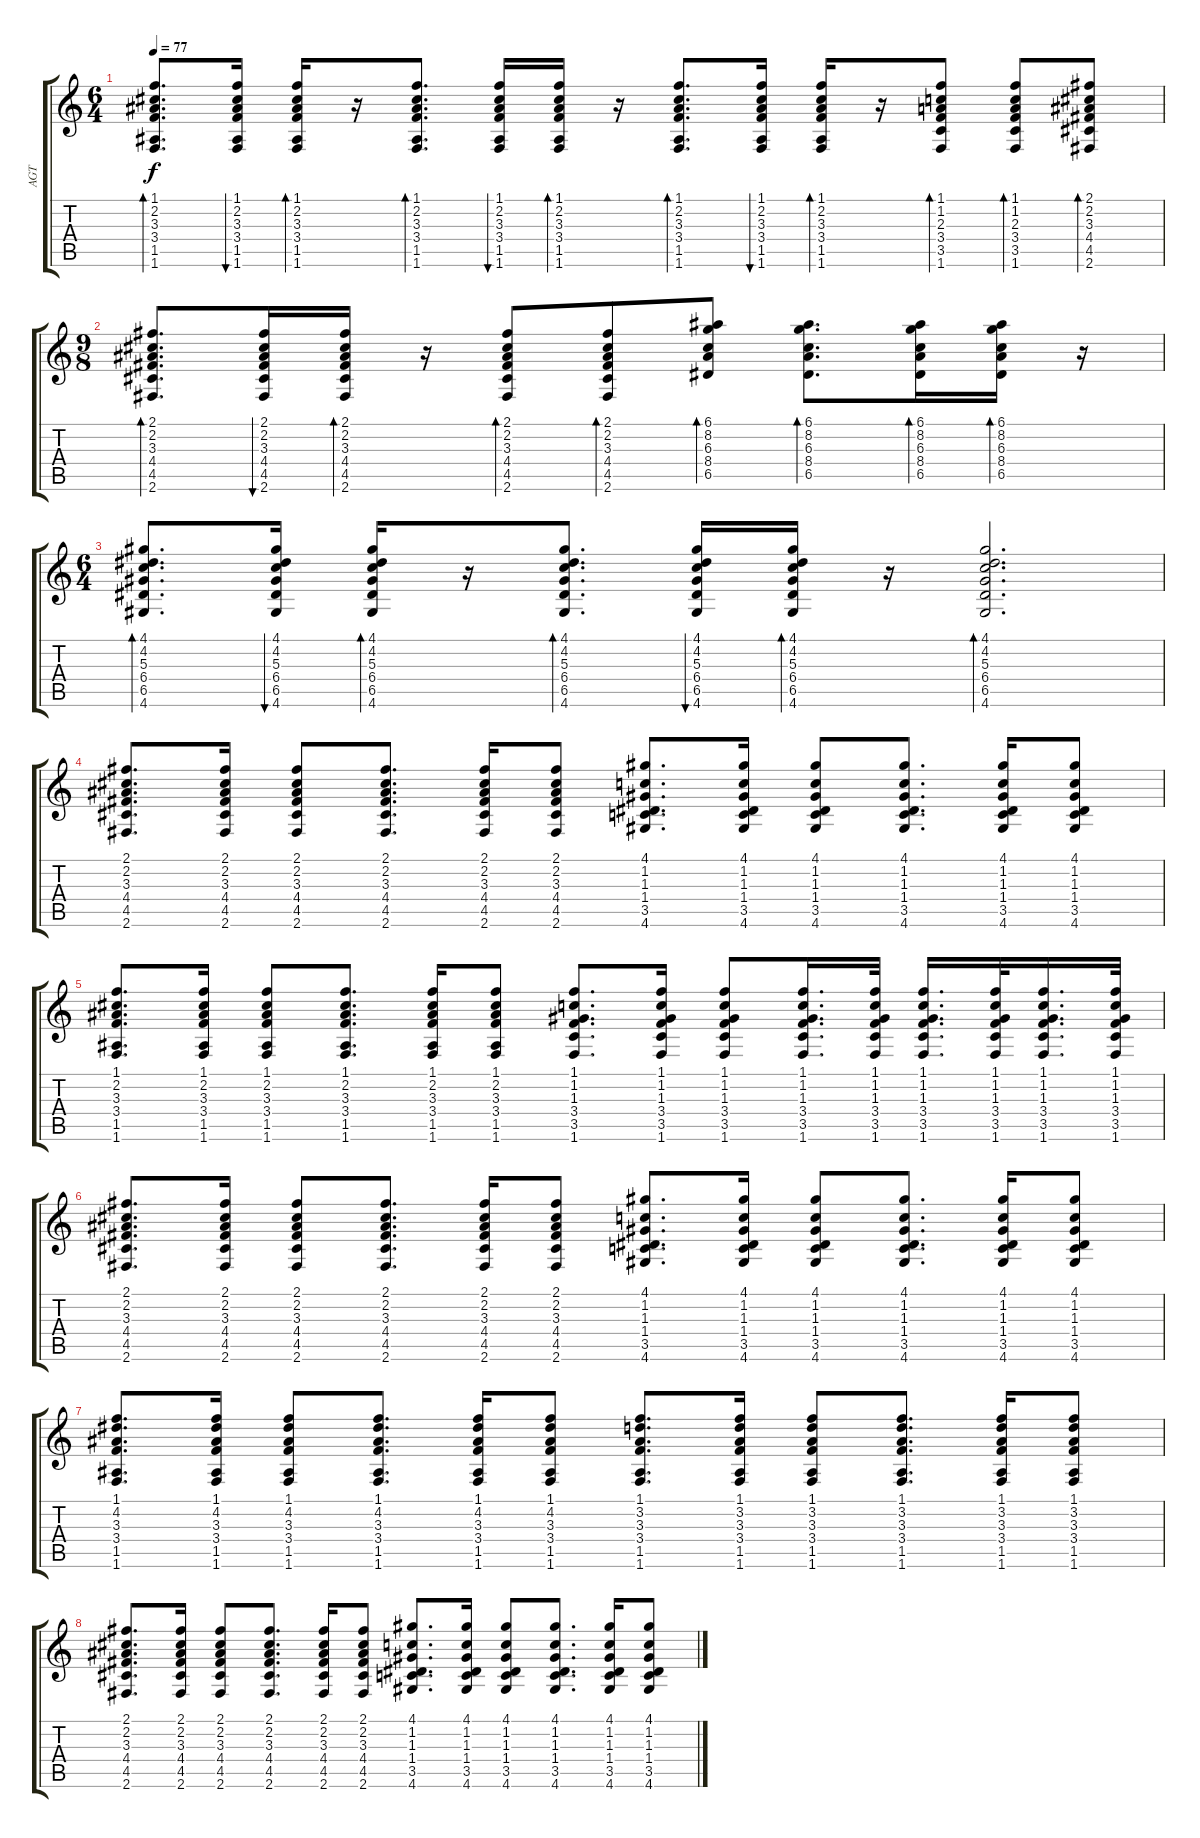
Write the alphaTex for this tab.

\track ("AGT" "AGT") {instrument acousticguitarsteel}
\staff {score tabs}
\tuning (E4 B3 G3 D3 A2 E2) {hide}
\ts (6 4)
\tempo 77
\clef g2
\ks c
(1.1 2.2 3.3 3.4 1.5 1.6).8{d bd 60 dy f} (1.1 2.2 3.3 3.4 1.5 1.6).16{bu 60} (1.1 2.2 3.3 3.4 1.5 1.6).16{bd 60} r.16 (1.1 2.2 3.3 3.4 1.5 1.6).8{d bd 60} (1.1 2.2 3.3 3.4 1.5 1.6).16{bu 60} (1.1 2.2 3.3 3.4 1.5 1.6).16{bd 60} r.16 (1.1 2.2 3.3 3.4 1.5 1.6).8{d bd 60} (1.1 2.2 3.3 3.4 1.5 1.6).16{bu 60} (1.1 2.2 3.3 3.4 1.5 1.6).16{bd 60} r.16 (1.1 1.2 2.3 3.4 3.5 1.6).8{bd 60} (1.1 1.2 2.3 3.4 3.5 1.6).8{bd 60} (2.1 2.2 3.3 4.4 4.5 2.6).8{bd 60} |
\ts (9 8)
(2.1 2.2 3.3 4.4 4.5 2.6).8{d bd 30} (2.1 2.2 3.3 4.4 4.5 2.6).16{bu 60} (2.1 2.2 3.3 4.4 4.5 2.6).16{bd 30} r.16 (2.1 2.2 3.3 4.4 4.5 2.6).8{bd 60} (2.1 2.2 3.3 4.4 4.5 2.6).8{bd 60} (6.1 8.2 6.3 8.4 6.5).8{bd 60} (6.1 8.2 6.3 8.4 6.5).8{d bd 60} (6.1 8.2 6.3 8.4 6.5).16{bd 60} (6.1 8.2 6.3 8.4 6.5).16{bd 60} r.16 |
\ts (6 4)
(4.1 4.2 5.3 6.4 6.5 4.6).8{d bd 60} (4.1 4.2 5.3 6.4 6.5 4.6).16{bu 60} (4.1 4.2 5.3 6.4 6.5 4.6).16{bd 60} r.16 (4.1 4.2 5.3 6.4 6.5 4.6).8{d bd 60} (4.1 4.2 5.3 6.4 6.5 4.6).16{bu 60} (4.1 4.2 5.3 6.4 6.5 4.6).16{bd 60} r.16 (4.1 4.2 5.3 6.4 6.5 4.6).2{d bd 60} |
(2.1 2.2 3.3 4.4 4.5 2.6).8{d} (2.1 2.2 3.3 4.4 4.5 2.6).16 (2.1 2.2 3.3 4.4 4.5 2.6).8 (2.1 2.2 3.3 4.4 4.5 2.6).8{d} (2.1 2.2 3.3 4.4 4.5 2.6).16 (2.1 2.2 3.3 4.4 4.5 2.6).8 (4.1 1.2 1.3 1.4 3.5 4.6).8{d} (4.1 1.2 1.3 1.4 3.5 4.6).16 (4.1 1.2 1.3 1.4 3.5 4.6).8 (4.1 1.2 1.3 1.4 3.5 4.6).8{d} (4.1 1.2 1.3 1.4 3.5 4.6).16 (4.1 1.2 1.3 1.4 3.5 4.6).8 |
(1.1 2.2 3.3 3.4 1.5 1.6).8{d} (1.1 2.2 3.3 3.4 1.5 1.6).16 (1.1 2.2 3.3 3.4 1.5 1.6).8 (1.1 2.2 3.3 3.4 1.5 1.6).8{d} (1.1 2.2 3.3 3.4 1.5 1.6).16 (1.1 2.2 3.3 3.4 1.5 1.6).8 (1.1 1.2 1.3 3.4 3.5 1.6).8{d} (1.1 1.2 1.3 3.4 3.5 1.6).16 (1.1 1.2 1.3 3.4 3.5 1.6).8 (1.1 1.2 1.3 3.4 3.5 1.6).16{d} (1.1 1.2 1.3 3.4 3.5 1.6).32 (1.1 1.2 1.3 3.4 3.5 1.6).16{d} (1.1 1.2 1.3 3.4 3.5 1.6).32 (1.1 1.2 1.3 3.4 3.5 1.6).16{d} (1.1 1.2 1.3 3.4 3.5 1.6).32 |
(2.1 2.2 3.3 4.4 4.5 2.6).8{d} (2.1 2.2 3.3 4.4 4.5 2.6).16 (2.1 2.2 3.3 4.4 4.5 2.6).8 (2.1 2.2 3.3 4.4 4.5 2.6).8{d} (2.1 2.2 3.3 4.4 4.5 2.6).16 (2.1 2.2 3.3 4.4 4.5 2.6).8 (4.1 1.2 1.3 1.4 3.5 4.6).8{d} (4.1 1.2 1.3 1.4 3.5 4.6).16 (4.1 1.2 1.3 1.4 3.5 4.6).8 (4.1 1.2 1.3 1.4 3.5 4.6).8{d} (4.1 1.2 1.3 1.4 3.5 4.6).16 (4.1 1.2 1.3 1.4 3.5 4.6).8 |
(1.1 4.2 3.3 3.4 1.5 1.6).8{d} (1.1 4.2 3.3 3.4 1.5 1.6).16 (1.1 4.2 3.3 3.4 1.5 1.6).8 (1.1 4.2 3.3 3.4 1.5 1.6).8{d} (1.1 4.2 3.3 3.4 1.5 1.6).16 (1.1 4.2 3.3 3.4 1.5 1.6).8 (1.1 3.2 3.3 3.4 1.5 1.6).8{d} (1.1 3.2 3.3 3.4 1.5 1.6).16 (1.1 3.2 3.3 3.4 1.5 1.6).8 (1.1 3.2 3.3 3.4 1.5 1.6).8{d} (1.1 3.2 3.3 3.4 1.5 1.6).16 (1.1 3.2 3.3 3.4 1.5 1.6).8 |
(2.1 2.2 3.3 4.4 4.5 2.6).8{d} (2.1 2.2 3.3 4.4 4.5 2.6).16 (2.1 2.2 3.3 4.4 4.5 2.6).8 (2.1 2.2 3.3 4.4 4.5 2.6).8{d} (2.1 2.2 3.3 4.4 4.5 2.6).16 (2.1 2.2 3.3 4.4 4.5 2.6).8 (4.1 1.2 1.3 1.4 3.5 4.6).8{d} (4.1 1.2 1.3 1.4 3.5 4.6).16 (4.1 1.2 1.3 1.4 3.5 4.6).8 (4.1 1.2 1.3 1.4 3.5 4.6).8{d} (4.1 1.2 1.3 1.4 3.5 4.6).16 (4.1 1.2 1.3 1.4 3.5 4.6).8
